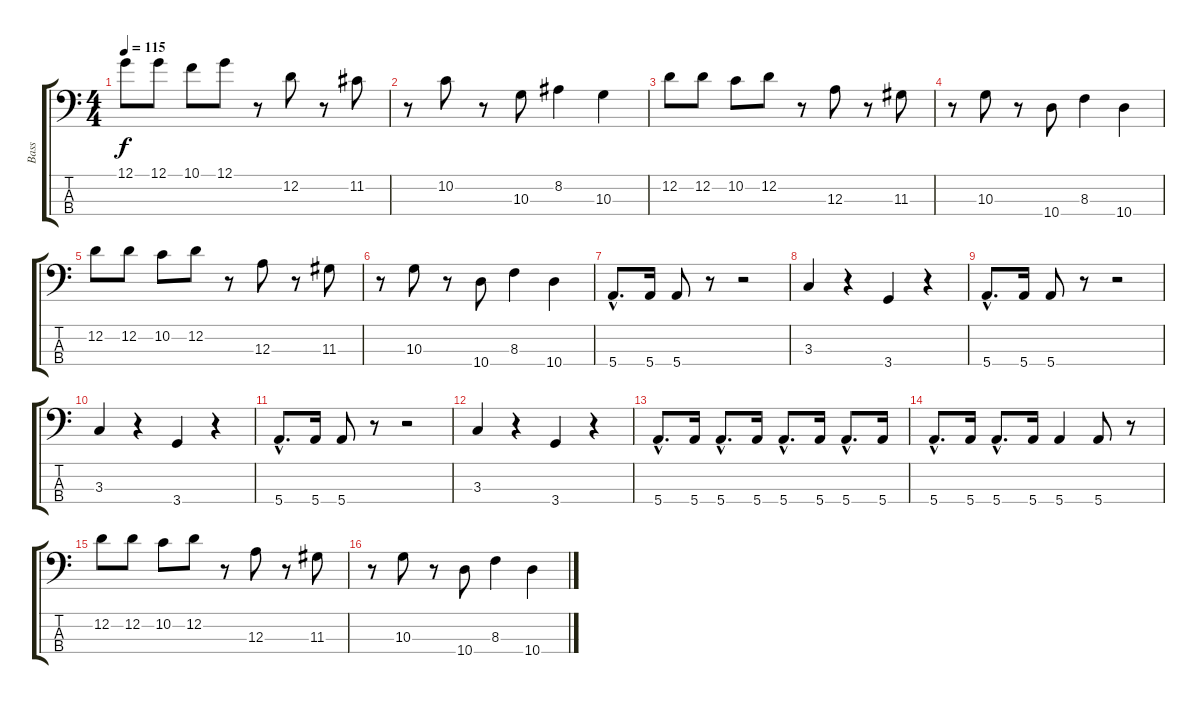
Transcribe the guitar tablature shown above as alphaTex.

\track ("Bass" "Bass") {instrument electricbassfinger}
\staff {score tabs}
\tuning (G2 D2 A1 E1) {hide}
\ts (4 4)
\tempo 115
\clef f4
\ks c
12.1.8{dy f} 12.1.8 10.1.8 12.1.8 r.8 12.2.8 r.8 11.2.8 |
r.8 10.2.8 r.8 10.3.8 8.2.4 10.3.4 |
12.2.8 12.2.8 10.2.8 12.2.8 r.8 12.3.8 r.8 11.3.8 |
r.8 10.3.8 r.8 10.4.8 8.3.4 10.4.4 |
12.2.8 12.2.8 10.2.8 12.2.8 r.8 12.3.8 r.8 11.3.8 |
r.8 10.3.8 r.8 10.4.8 8.3.4 10.4.4 |
5.4{hac}.8{d} 5.4.16 5.4.8 r.8 r.2 |
3.3.4 r.4 3.4.4 r.4 |
5.4{hac}.8{d} 5.4.16 5.4.8 r.8 r.2 |
3.3.4 r.4 3.4.4 r.4 |
5.4{hac}.8{d} 5.4.16 5.4.8 r.8 r.2 |
3.3.4 r.4 3.4.4 r.4 |
5.4{hac}.8{d} 5.4.16 5.4{hac}.8{d} 5.4.16 5.4{hac}.8{d} 5.4.16 5.4{hac}.8{d} 5.4.16 |
5.4{hac}.8{d} 5.4.16 5.4{hac}.8{d} 5.4.16 5.4.4 5.4.8 r.8 |
12.2.8 12.2.8 10.2.8 12.2.8 r.8 12.3.8 r.8 11.3.8 |
r.8 10.3.8 r.8 10.4.8 8.3.4 10.4.4
